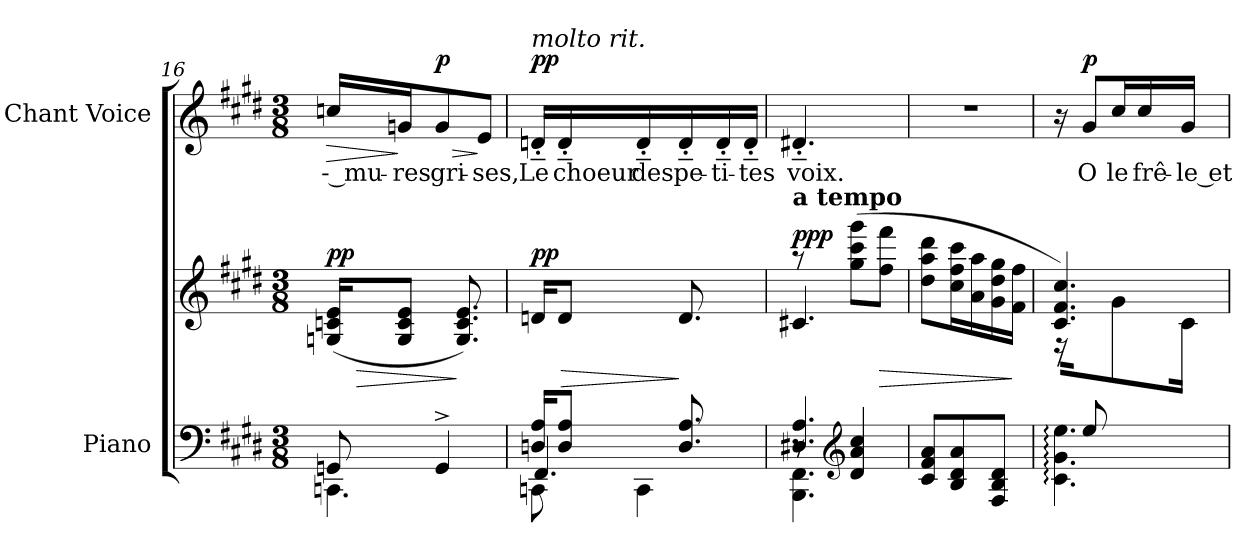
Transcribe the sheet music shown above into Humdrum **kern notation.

**kern	**kern	**dynam	**kern	**text	**dynam
*part2	*part2	*part2	*part1	*part1	*part1
*staff3	*staff2	*staff2/3	*staff1	*staff1	*staff1
*I"Piano	*	*	*I"Chant Voice	*	*
*I'Pno	*	*	*	*	*
*clefF4	*clefG2	*	*clefG2	*	*
*k[f#c#g#d#]	*k[f#c#g#d#]	*	*k[f#c#g#d#]	*	*
*M3/8	*M3/8	*	*M3/8	*	*
=16	=16	=16	=16	=16	=16
*^	*	*	*	*	*
!	!	!	!LO:HP:b	!	!	!LO:HP:b
!	!	!	!LO:DY:n=1:a	!	!	!
8GGn/	4.CCn\	(>16Gn/ 16cn/ 16e/KL	> pp	16ccn/LL	-- mu-	>
.	.	8G/ 8c/ 8e/J	.	16gn/J	-res	]
!	!	!	!	!	!	!LO:HP:b
!	!	!	!	!	!	!LO:DY:n=1:a
4GG^/	.	.	.	8g/	gri-	> p
.	.	8.G/ 8.c/ 8.e/)	]	.	.	.
.	.	.	.	8e/J	-ses,	]
=17	=17	=17	=17	=17	=17	=17
*	*^	*	*	*	*	*
!	!	!	!	!	!LO:TX:a:i:t=molto  rit.	!	!
!	!	!	!	!LO:HP:b	!	!	!
!	!	!	!	!LO:DY:n=1:a	!	!	!LO:DY:a
16Dn/ 16A/KL	8CCn\	4.FF#/	16dn/KL	> pp	16dn'~/LL	Le	pp
8D/ 8A/J	.	.	8d/J	.	16d'~/	choeur	.
.	4CC\	.	.	.	16d'~/	des	.
8.D/ 8.A/	.	.	8.d/	]	16d'~/	pe-	.
.	.	.	.	.	16d'~/	-ti-	.
.	.	.	.	.	16d'~/JJ	-tes	.
=18	=18	=18	=18	=18	=18	=18	=18
*	*	*	*^	*	*	*	*
!	!	!	!LO:TX:a:B:t=a tempo	!	!	!	!	!
!	!	!	!	!	!LO:DY:a	!	!	!
8r	4.BBB\ 4.FF#\	4.D#X/ 4.A/	8r	4.c#X/	ppp	4.d#X'~/	voix.	.
*clefG2	*	*	*	*	*	*	*	*
4d#/ 4a/ 4cc#/	.	.	(>8gg#\ 8ccc#\ 8ggg#\L	.	.	.	.	.
!	!	!	!	!	!LO:HP:b	!	!	!
.	.	.	8ff#\ 8fff#\J	.	>	.	.	.
*v	*v	*v	*	*	*	*	*	*
*	*v	*v	*	*	*	*
=19	=19	=19	=19	=19	=19
8c#/ 8f#/ 8a/L	8dd#\ 8aa\ 8ddd#\L	.	4.r	.	.
8B/ 8d#/ 8a/	16cc#\ 16ff#\ 16ccc#\L	.	.	.	.
.	16a\ 16aa\	.	.	.	.
8F#/ 8B/ 8d#/J	16g#\ 16dd#\ 16gg#\	.	.	.	.
.	16f#\ 16ff#\JJ	]	.	.	.
=20	=20	=20	=20	=20	=20
*^	*^	*	*	*	*
16ryy	4.c#\: 4.g#\: 4.ee\:	4.c#/ 4.f#/ 4.cc#/)	16r	.	16r	.	.
!	!	!	!	!	!	!	!LO:DY:a
8ee/L	.	.	8ryy	.	8g#/L	O	p
8.ryy	.	.	8g#\	.	16cc#/L	le	.
.	.	.	.	.	16cc#/	frê-	.
.	.	.	16c#\Jk	.	16g#/JJ	-le et	.
*v	*v	*	*	*	*	*	*
*	*v	*v	*	*	*	*
=	=	=	=	=	=
*-	*-	*-	*-	*-	*-
